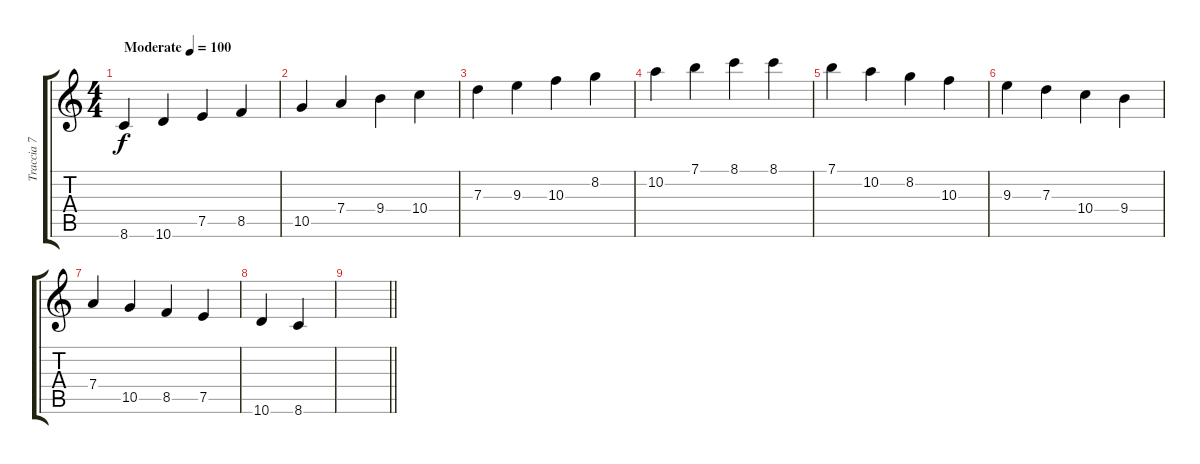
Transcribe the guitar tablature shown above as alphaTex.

\track ("Traccia 7" "Traccia 7") {instrument acousticguitarsteel}
\staff {score tabs}
\tuning (E4 B3 G3 D3 A2 E2) {hide}
\ts (4 4)
\tempo (100 "Moderate")
\clef g2
\ks c
8.6.4{dy f instrument acousticguitarsteel} 10.6.4 7.5.4 8.5.4 |
10.5.4 7.4.4 9.4.4 10.4.4 |
7.3.4 9.3.4 10.3.4 8.2.4 |
10.2.4 7.1.4 8.1.4 8.1.4 |
7.1.4 10.2.4 8.2.4 10.3.4 |
9.3.4 7.3.4 10.4.4 9.4.4 |
7.4.4 10.5.4 8.5.4 7.5.4 |
10.6.4 8.6.4 |
\barLineRight lightlight
